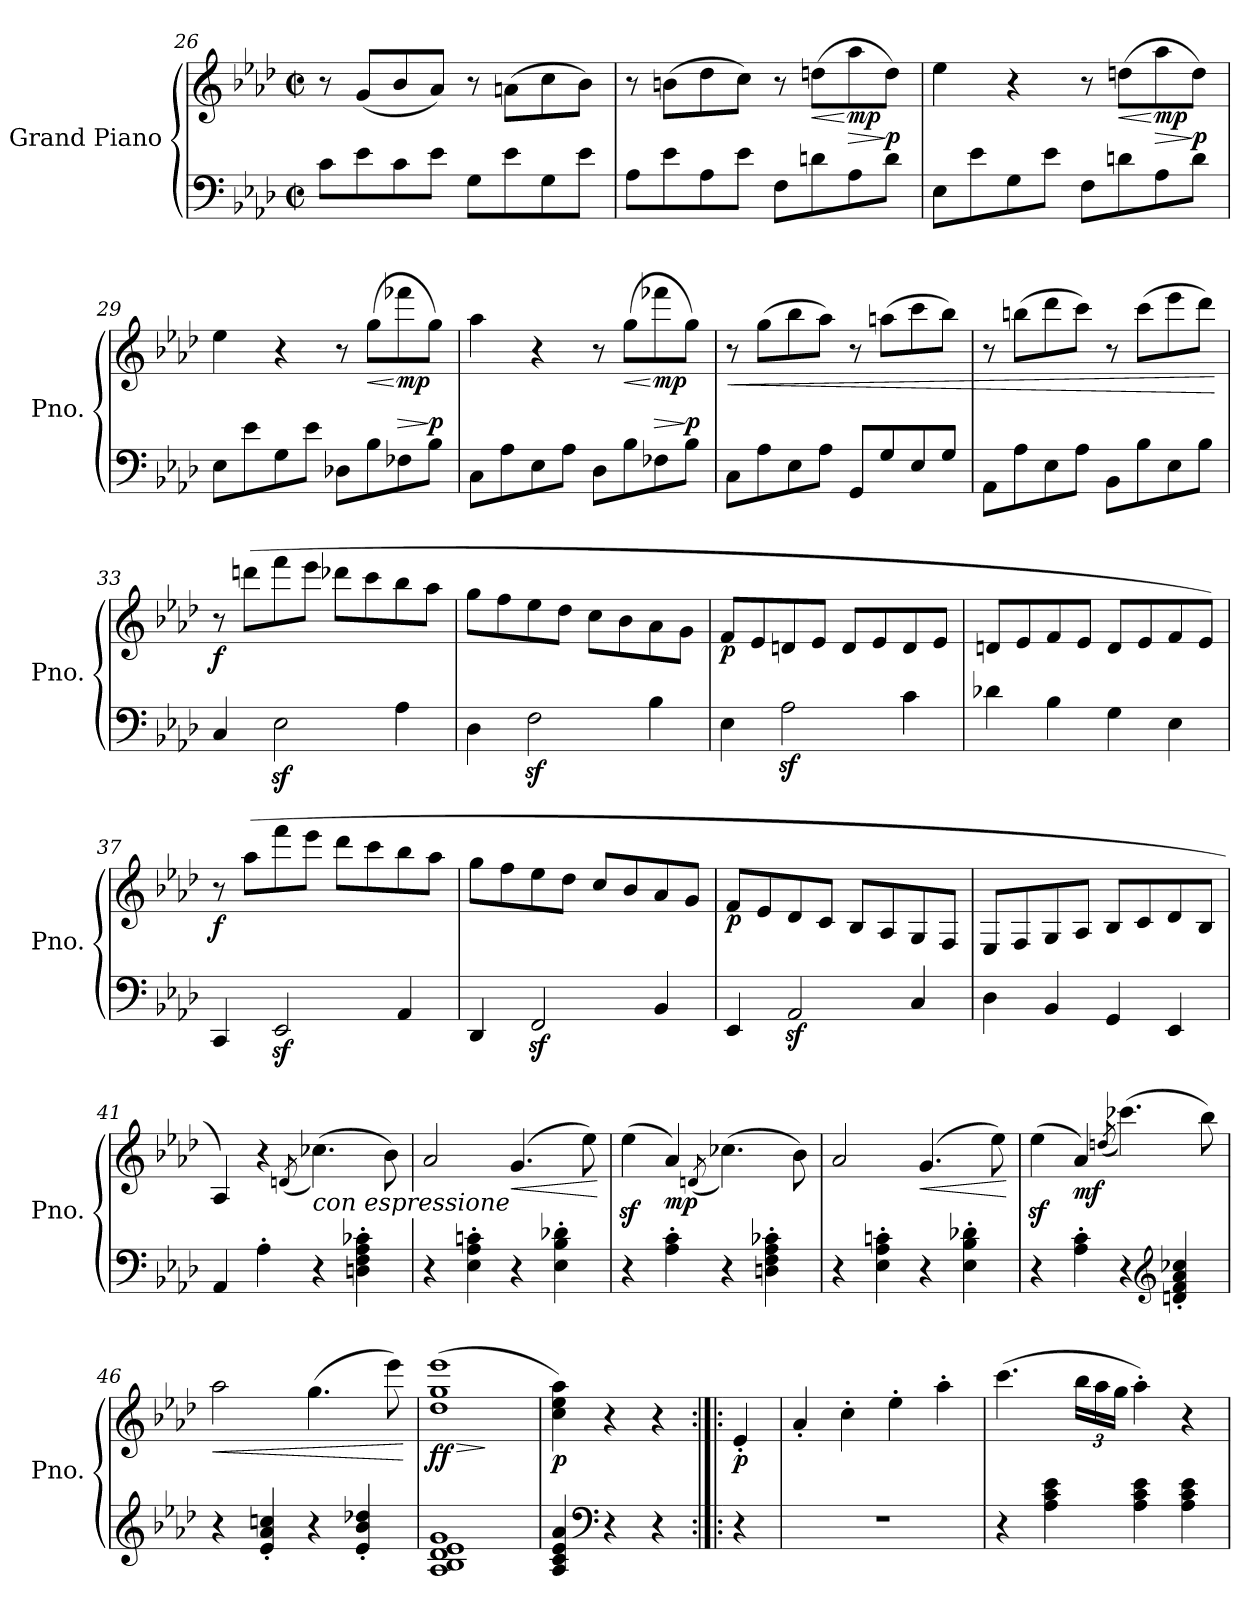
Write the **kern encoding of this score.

**kern	**kern	**dynam
*part1	*part1	*part1
*staff2	*staff1	*staff1/2
*I"Grand Piano	*	*
*I'Pno.	*	*
*clefF4	*clefG2	*
*k[b-e-a-d-]	*k[b-e-a-d-]	*
*M2/2	*M2/2	*
*met(c|)	*met(c|)	*
=26	=26	=26
8c\L	8r	.
8e-\	(<8g/L	.
8c\	8b-/	.
8e-\J	8a-/J)	.
8G\L	8r	.
8e-\	(>8an\L	.
8G\	8cc\	.
8e-\J	8b-\J)	.
=27	=27	=27
8A-\L	8r	.
8e-\	(>8bn\L	.
8A-\	8dd-\	.
8e-\J	8cc\J)	.
8F\L	8r	.
!	!	!LO:HP:b
8dn\	(>8ddn\L	<
!	!	!LO:HP:n=1:b
!	!	!LO:DY:n=1:b
8A-\	8aa-\	[ > mp
!	!	!LO:DY:n=2:b
8d\J	8dd\J)	] p
=28	=28	=28
8E-\L	4ee-\	.
8e-\	.	.
8G\	4r	.
8e-\J	.	.
8F\L	8r	.
!	!	!LO:HP:b
8dn\	(>8ddn\L	<
!	!	!LO:HP:n=1:b
!	!	!LO:DY:n=1:b
8A-\	8aa-\	[ > mp
!	!	!LO:DY:n=2:b
8d\J	8dd\J)	] p
!!LO:PB:g=z
=29	=29	=29
8E-\L	4ee-\	.
8e-\	.	.
8G\	4r	.
8e-\J	.	.
8D-X\L	8r	.
!	!	!LO:HP:b
8B-\	(>8gg\L	<
!	!	!LO:HP:n=1:b
!	!	!LO:DY:n=1:b
8F-X\	8fff-X\	[ > mp
!	!	!LO:DY:n=2:b
8B-\J	8gg\J)	] p
=30	=30	=30
8C\L	4aa-\	.
8A-\	.	.
8E-\	4r	.
8A-\J	.	.
8D-\L	8r	.
!	!	!LO:HP:b
8B-\	(>8gg\L	<
!	!	!LO:HP:n=1:b
!	!	!LO:DY:n=1:b
8F-X\	8fff-X\	[ > mp
!	!	!LO:DY:n=2:b
8B-\J	8gg\J)	] p
=31	=31	=31
!	!	!LO:HP:b
8C\L	8r	<
8A-\	(>8gg\L	.
8E-\	8bb-\	.
8A-\J	8aa-\J)	.
8GG/L	8r	.
8G/	(>8aan\L	.
8E-/	8ccc\	.
8G/J	8bb-\J)	.
=32	=32	=32
8AA-\L	8r	.
8A-\	(>8bbn\L	.
8E-\	8ddd-\	.
8A-\J	8ccc\J)	.
8BB-\L	8r	.
8B-\	(>8ccc\L	.
8E-\	8eee-\	.
8B-\J	8ddd-\J)	.
.	.	[
=33	=33	=33
!	!	!LO:DY:b
4C/	8r	f
.	(>8dddn\L	.
2E-z<\	8fff\	.
.	8eee-\J	.
.	8ddd-X\L	.
.	8ccc\	.
4A-\	8bb-\	.
.	8aa-\J	.
!!LO:LB:g=z
=34	=34	=34
4D-\	8gg\L	.
.	8ff\	.
2Fz<\	8ee-\	.
.	8dd-\J	.
.	8cc\L	.
.	8b-\	.
4B-\	8a-\	.
.	8g\J	.
=35	=35	=35
!	!	!LO:DY:b
4E-\	8f/L	p
.	8e-/	.
2A-z<\	8dn/	.
.	8e-/J	.
.	8d/L	.
.	8e-/	.
4c\	8d/	.
.	8e-/J	.
=36	=36	=36
4d-X\	8dn/L	.
.	8e-/	.
4B-\	8f/	.
.	8e-/J	.
4G\	8d/L	.
.	8e-/	.
4E-\	8f/	.
.	8e-/J)	.
=37	=37	=37
!	!	!LO:DY:b
4CC/	8r	f
.	(>8aa-\L	.
2EE-z</	8fff\	.
.	8eee-\J	.
.	8ddd-\L	.
.	8ccc\	.
4AA-/	8bb-\	.
.	8aa-\J	.
=38	=38	=38
4DD-/	8gg\L	.
.	8ff\	.
2FFz</	8ee-\	.
.	8dd-\J	.
.	8cc/L	.
.	8b-/	.
4BB-/	8a-/	.
.	8g/J	.
=39	=39	=39
!	!	!LO:DY:b
4EE-/	8f/L	p
.	8e-/	.
2AA-z</	8d-/	.
.	8c/J	.
.	8B-/L	.
.	8A-/	.
4C/	8G/	.
.	8F/J	.
!!LO:LB:g=z
=40	=40	=40
4D-\	8E-/L	.
.	8F/	.
4BB-/	8G/	.
.	8A-/J	.
4GG/	8B-/L	.
.	8c/	.
4EE-/	8d-/	.
.	8B-/J	.
=41	=41	=41
4AA-/	4A-/)	.
4A-'\	4r	.
.	(<8qdn/	.
!	!LO:TX:b:i:t=con espressione	!
4r	(>4.cc-X\)	.
4Dn\' 4F\' 4A-\' 4c-X\'	.	.
.	8b-\)	.
=42	=42	=42
4r	2a-/	.
4E-\' 4A-\' 4cn\'	.	.
!	!	!LO:HP:b
4r	(>4.g/	<
4E-\' 4B-\' 4d-X\'	.	.
.	8ee-\)	.
.	.	[
=43	=43	=43
4r	(>4ee-z<\	.
!	!	!LO:DY:b
4A-\' 4c\'	4a-/)	mp
.	(<8qdn/	.
4r	(>4.cc-X\)	.
4Dn\' 4F\' 4A-\' 4c-X\'	.	.
.	8b-\)	.
=44	=44	=44
4r	2a-/	.
4E-\' 4A-\' 4cn\'	.	.
!	!	!LO:HP:b
4r	(>4.g/	<
4E-\' 4B-\' 4d-X\'	.	.
.	8ee-\)	.
.	.	[
=45	=45	=45
4r	(>4ee-z<\	.
!	!	!LO:DY:b
4A-\' 4c\'	4a-/)	mf
.	(<8qddn/	.
4r	(>4.ccc-X\)	.
*clefG2	*	*
4dn/' 4f/' 4a-/' 4cc-X/'	.	.
.	8bb-\)	.
!!LO:LB:g=z
=46	=46	=46
!	!	!LO:HP:b
4r	2aa-\	<
4e-/' 4a-/' 4ccn/'	.	.
4r	(>4.gg\	.
4e-/' 4b-/' 4dd-X/'	.	.
.	8eee-\)	.
.	.	[
=47	=47	=47
!	!	!LO:HP:b
!	!	!LO:DY:n=1:b
1A- 1B- 1d- 1e- 1g	(>1dd- 1gg 1eee-	> ff
.	.	]
=48	=48	=48
!	!	!LO:DY:b
4A-/ 4c/ 4e-/ 4a-/	4cc\ 4ee-\ 4aa-\)	p
*clefF4	*	*
4r	4r	.
4r	4r	.
=48X1:|!|:	=48X1:|!|:	=48X1:|!|:
!	!	!LO:DY:b
4r	4e-'/	p
=49	=49	=49
1r	4a-'/	.
.	4cc'\	.
.	4ee-'\	.
.	4aa-'\	.
=50	=50	=50
4r	(>4.ccc\	.
4A-\ 4c\ 4e-\	.	.
*	*Xbrackettup	*
.	24bb-\LL	.
.	24aa-\	.
.	24gg\JJ	.
4A-\ 4c\ 4e-\	4aa-'\)	.
4A-\ 4c\ 4e-\	4r	.
=	=	=
*-	*-	*-
